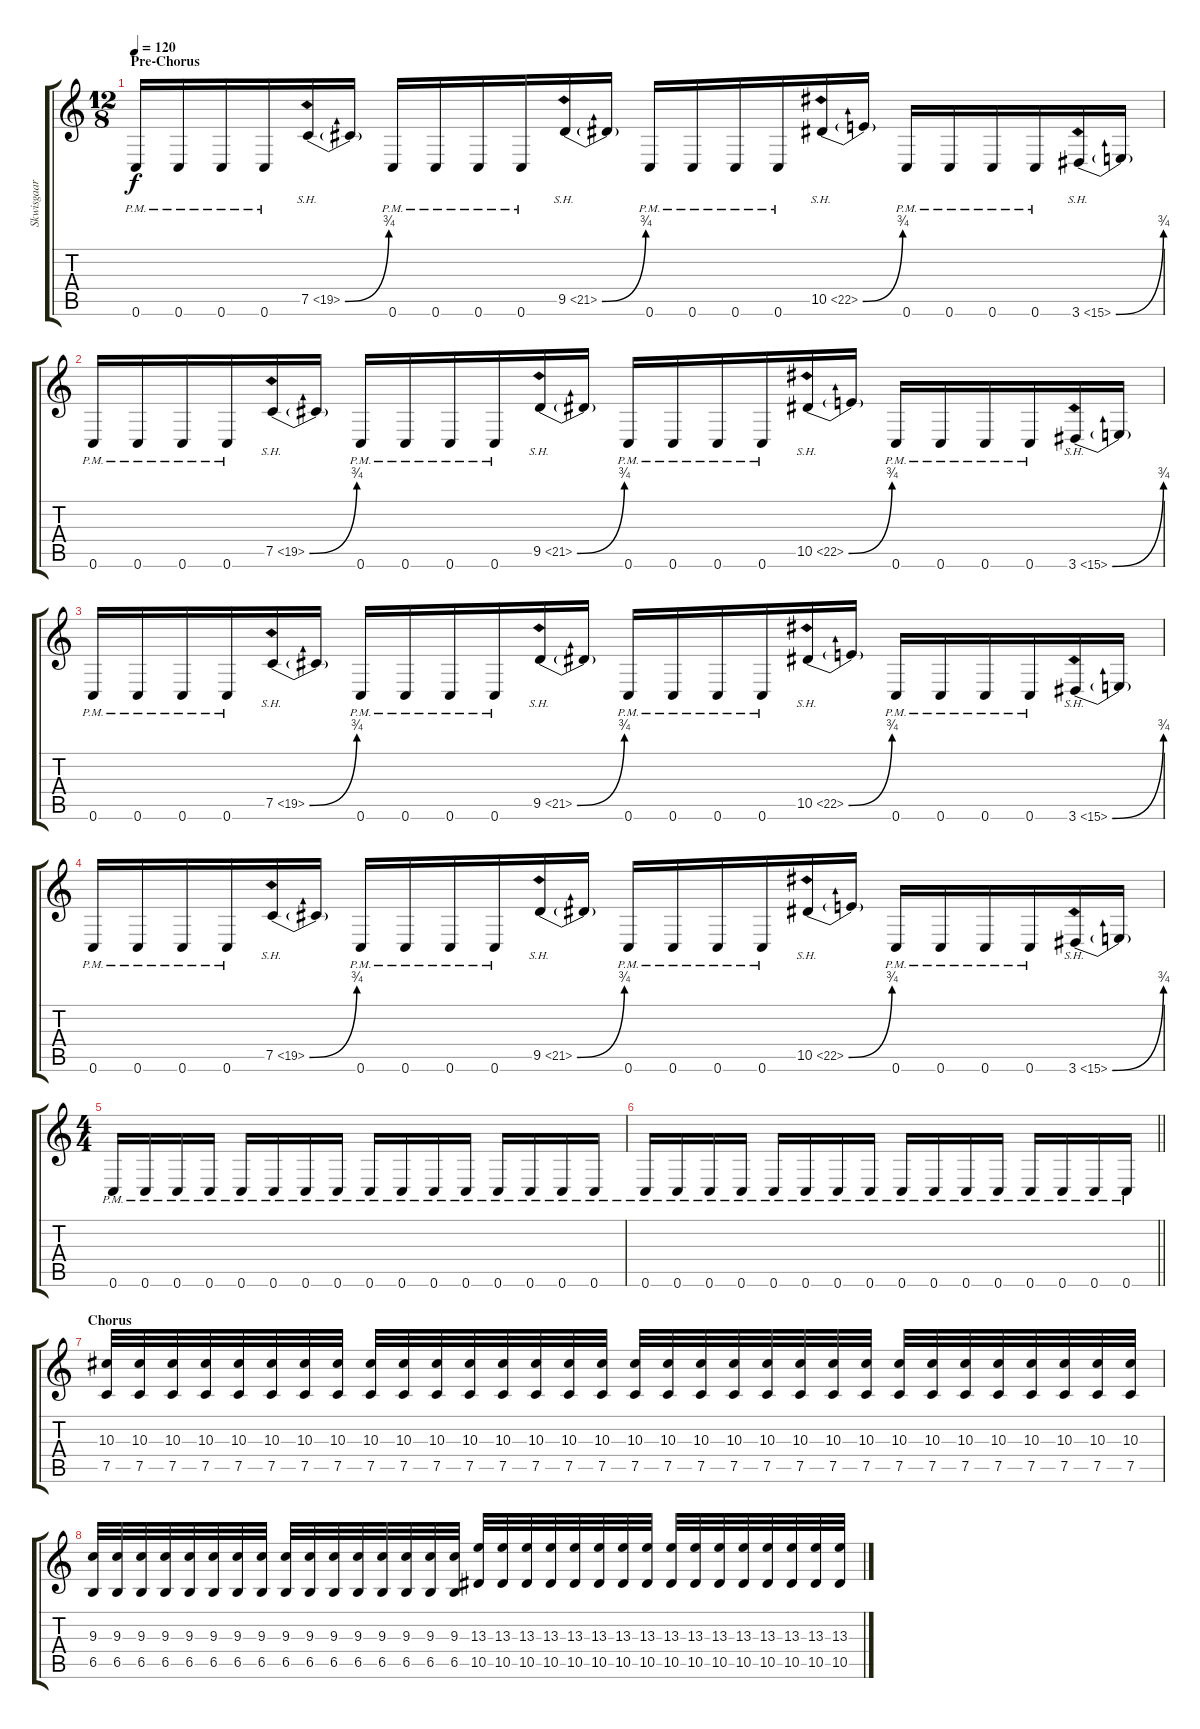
\track ("Skwisgaar Skwigelf (Lead Guitar 1)" "Skwisgaar ") {instrument distortionguitar}
\staff {score tabs}
\tuning (C4 G3 Eb3 Bb2 F2 C2) {hide}
\ts (12 8)
\section ("" "Pre-Chorus")
\tempo 120
\clef g2
\ks c
0.6{pm}.16{dy f} 0.6{pm}.16 0.6{pm}.16 0.6{pm}.16 7.5{be (bend 0 0 60 3) sh 12}.16 7.5{t}.16 0.6{pm}.16 0.6{pm}.16 0.6{pm}.16 0.6{pm}.16 9.5{be (bend 0 0 60 3) sh 12}.16 9.5{t}.16 0.6{pm}.16 0.6{pm}.16 0.6{pm}.16 0.6{pm}.16 10.5{be (bend 0 0 60 3) sh 12}.16 10.5{t}.16 0.6{pm}.16 0.6{pm}.16 0.6{pm}.16 0.6{pm}.16 3.6{be (bend 0 0 60 3) sh 12}.16 3.6{t}.16 |
0.6{pm}.16 0.6{pm}.16 0.6{pm}.16 0.6{pm}.16 7.5{be (bend 0 0 60 3) sh 12}.16 7.5{t}.16 0.6{pm}.16 0.6{pm}.16 0.6{pm}.16 0.6{pm}.16 9.5{be (bend 0 0 60 3) sh 12}.16 9.5{t}.16 0.6{pm}.16 0.6{pm}.16 0.6{pm}.16 0.6{pm}.16 10.5{be (bend 0 0 60 3) sh 12}.16 10.5{t}.16 0.6{pm}.16 0.6{pm}.16 0.6{pm}.16 0.6{pm}.16 3.6{be (bend 0 0 60 3) sh 12}.16 3.6{t}.16 |
0.6{pm}.16 0.6{pm}.16 0.6{pm}.16 0.6{pm}.16 7.5{be (bend 0 0 60 3) sh 12}.16 7.5{t}.16 0.6{pm}.16 0.6{pm}.16 0.6{pm}.16 0.6{pm}.16 9.5{be (bend 0 0 60 3) sh 12}.16 9.5{t}.16 0.6{pm}.16 0.6{pm}.16 0.6{pm}.16 0.6{pm}.16 10.5{be (bend 0 0 60 3) sh 12}.16 10.5{t}.16 0.6{pm}.16 0.6{pm}.16 0.6{pm}.16 0.6{pm}.16 3.6{be (bend 0 0 60 3) sh 12}.16 3.6{t}.16 |
0.6{pm}.16 0.6{pm}.16 0.6{pm}.16 0.6{pm}.16 7.5{be (bend 0 0 60 3) sh 12}.16 7.5{t}.16 0.6{pm}.16 0.6{pm}.16 0.6{pm}.16 0.6{pm}.16 9.5{be (bend 0 0 60 3) sh 12}.16 9.5{t}.16 0.6{pm}.16 0.6{pm}.16 0.6{pm}.16 0.6{pm}.16 10.5{be (bend 0 0 60 3) sh 12}.16 10.5{t}.16 0.6{pm}.16 0.6{pm}.16 0.6{pm}.16 0.6{pm}.16 3.6{be (bend 0 0 60 3) sh 12}.16 3.6{t}.16 |
\ts (4 4)
0.6{pm}.16 0.6{pm}.16 0.6{pm}.16 0.6{pm}.16 0.6{pm}.16 0.6{pm}.16 0.6{pm}.16 0.6{pm}.16 0.6{pm}.16 0.6{pm}.16 0.6{pm}.16 0.6{pm}.16 0.6{pm}.16 0.6{pm}.16 0.6{pm}.16 0.6{pm}.16 |
\barLineRight lightlight
0.6{pm}.16 0.6{pm}.16 0.6{pm}.16 0.6{pm}.16 0.6{pm}.16 0.6{pm}.16 0.6{pm}.16 0.6{pm}.16 0.6{pm}.16 0.6{pm}.16 0.6{pm}.16 0.6{pm}.16 0.6{pm}.16 0.6{pm}.16 0.6{pm}.16 0.6{pm}.16 |
\section ("" "Chorus")
(10.3 7.5).32 (10.3 7.5).32 (10.3 7.5).32 (10.3 7.5).32 (10.3 7.5).32 (10.3 7.5).32 (10.3 7.5).32 (10.3 7.5).32 (10.3 7.5).32 (10.3 7.5).32 (10.3 7.5).32 (10.3 7.5).32 (10.3 7.5).32 (10.3 7.5).32 (10.3 7.5).32 (10.3 7.5).32 (10.3 7.5).32 (10.3 7.5).32 (10.3 7.5).32 (10.3 7.5).32 (10.3 7.5).32 (10.3 7.5).32 (10.3 7.5).32 (10.3 7.5).32 (10.3 7.5).32 (10.3 7.5).32 (10.3 7.5).32 (10.3 7.5).32 (10.3 7.5).32 (10.3 7.5).32 (10.3 7.5).32 (10.3 7.5).32 |
(9.3 6.5).32 (9.3 6.5).32 (9.3 6.5).32 (9.3 6.5).32 (9.3 6.5).32 (9.3 6.5).32 (9.3 6.5).32 (9.3 6.5).32 (9.3 6.5).32 (9.3 6.5).32 (9.3 6.5).32 (9.3 6.5).32 (9.3 6.5).32 (9.3 6.5).32 (9.3 6.5).32 (9.3 6.5).32 (13.3 10.5).32 (13.3 10.5).32 (13.3 10.5).32 (13.3 10.5).32 (13.3 10.5).32 (13.3 10.5).32 (13.3 10.5).32 (13.3 10.5).32 (13.3 10.5).32 (13.3 10.5).32 (13.3 10.5).32 (13.3 10.5).32 (13.3 10.5).32 (13.3 10.5).32 (13.3 10.5).32 (13.3 10.5).32
